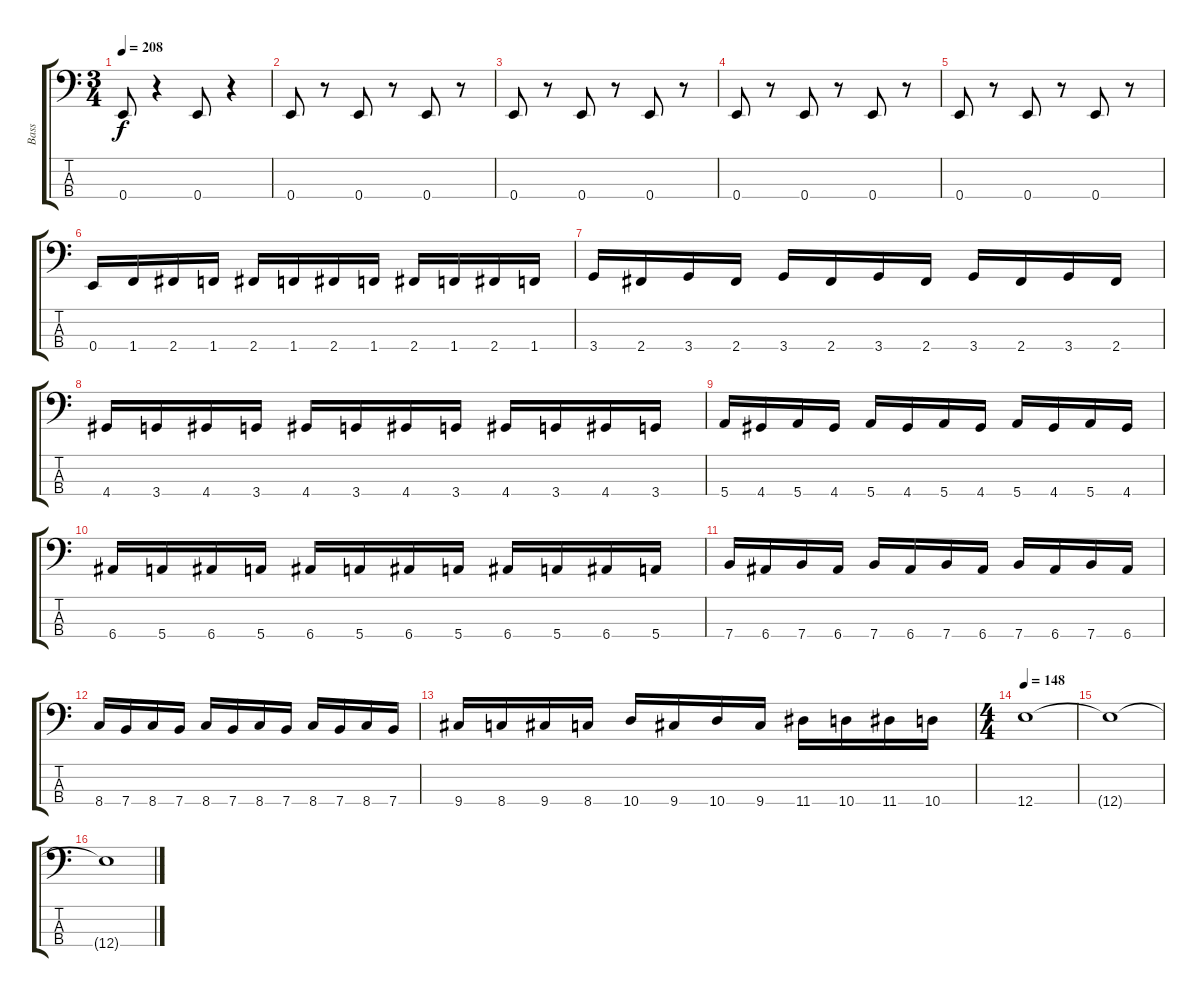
\track ("Bass" "Bass") {instrument electricbassfinger}
\staff {score tabs}
\tuning (G2 D2 A1 E1) {hide}
\ts (3 4)
\tempo 208
\clef f4
\ks c
0.4.8{dy f} r.4 0.4.8 r.4 |
0.4.8 r.8 0.4.8 r.8 0.4.8 r.8 |
0.4.8 r.8 0.4.8 r.8 0.4.8 r.8 |
0.4.8 r.8 0.4.8 r.8 0.4.8 r.8 |
0.4.8 r.8 0.4.8 r.8 0.4.8 r.8 |
0.4.16 1.4.16 2.4.16 1.4.16 2.4.16 1.4.16 2.4.16 1.4.16 2.4.16 1.4.16 2.4.16 1.4.16 |
3.4.16 2.4.16 3.4.16 2.4.16 3.4.16 2.4.16 3.4.16 2.4.16 3.4.16 2.4.16 3.4.16 2.4.16 |
4.4.16 3.4.16 4.4.16 3.4.16 4.4.16 3.4.16 4.4.16 3.4.16 4.4.16 3.4.16 4.4.16 3.4.16 |
5.4.16 4.4.16 5.4.16 4.4.16 5.4.16 4.4.16 5.4.16 4.4.16 5.4.16 4.4.16 5.4.16 4.4.16 |
6.4.16 5.4.16 6.4.16 5.4.16 6.4.16 5.4.16 6.4.16 5.4.16 6.4.16 5.4.16 6.4.16 5.4.16 |
7.4.16 6.4.16 7.4.16 6.4.16 7.4.16 6.4.16 7.4.16 6.4.16 7.4.16 6.4.16 7.4.16 6.4.16 |
8.4.16 7.4.16 8.4.16 7.4.16 8.4.16 7.4.16 8.4.16 7.4.16 8.4.16 7.4.16 8.4.16 7.4.16 |
9.4.16 8.4.16 9.4.16 8.4.16 10.4.16 9.4.16 10.4.16 9.4.16 11.4.16 10.4.16 11.4.16 10.4.16 |
\ts (4 4)
\tempo 148
12.4.1 |
12.4{t}.1 |
12.4{t}.1
